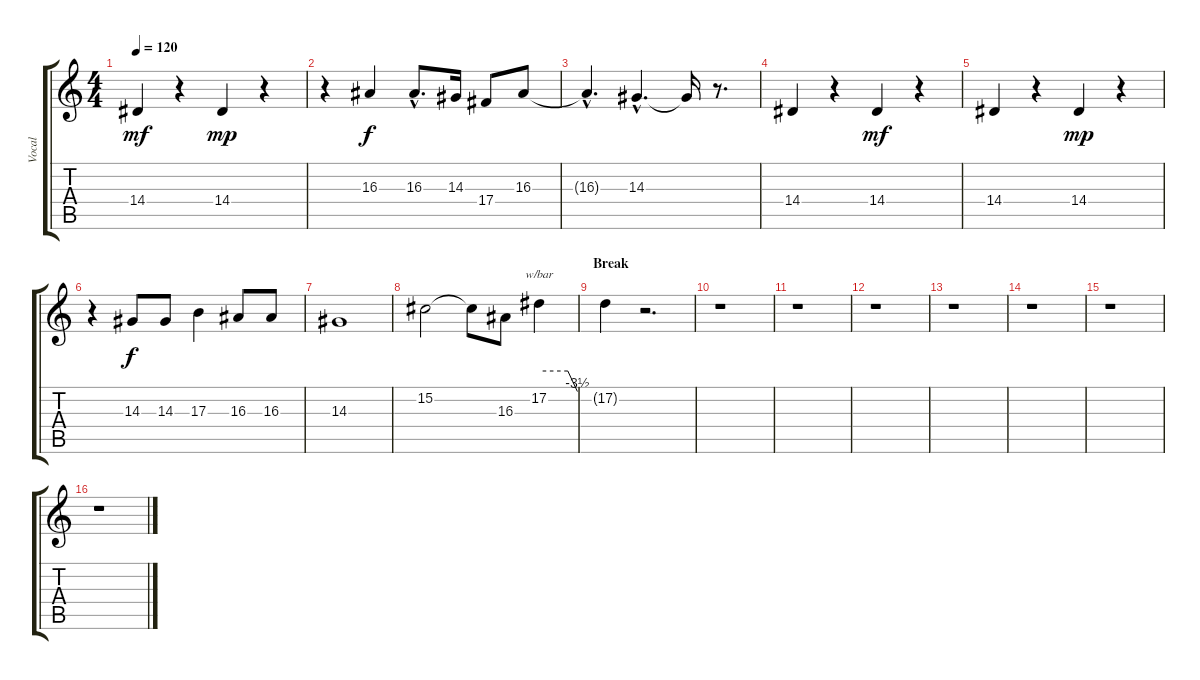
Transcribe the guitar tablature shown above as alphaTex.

\track ("Vocal" "Vocal") {instrument viola}
\staff {score tabs}
\tuning (Eb4 Bb3 Gb3 Db3 Ab2 Eb2) {hide}
\ts (4 4)
\tempo 120
\clef g2
\ks c
14.4.4{dy mf balance 14} r.4 14.4.4{dy mp balance 2} r.4 |
r.4 16.3.4{dy f balance 8} 16.3{hac}.8{d} 14.3.16 17.4.8 16.3.8 |
16.3{hac t}.4{d} 14.3{hac}.4{d} 14.3{t}.16 r.8{d} |
14.4.4 r.4 14.4.4{dy mf balance 2} r.4 |
14.4.4{balance 14} r.4 14.4.4{dy mp balance 2} r.4 |
r.4 14.3.8{dy f balance 8} 14.3.8 17.3.4 16.3.8 16.3.8 |
14.3.1 |
15.2.2 15.2{t}.8 16.3.8 17.2.4{tbe (custom default 0 0 45 0 60 -14)} |
\section ("" "Break")
17.2{t}.4 r.2{d} |
r.1 |
r.1 |
r.1 |
r.1 |
r.1 |
r.1 |
r.1
